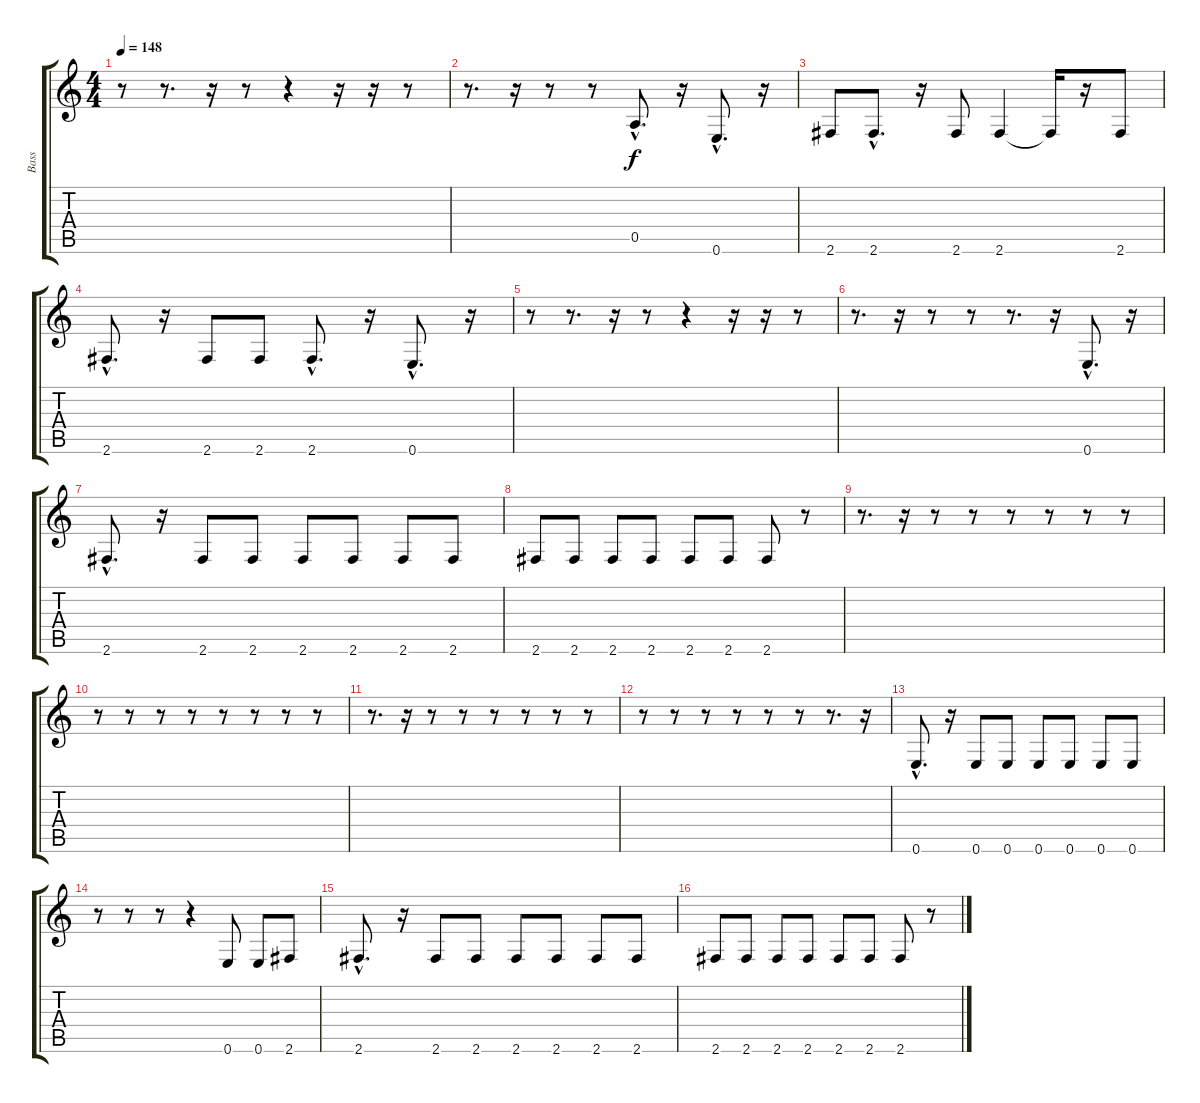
\track ("Bass" "Bass") {instrument electricbassfinger}
\staff {score tabs}
\tuning (E4 B3 G3 D3 A2 E2) {hide}
\ts (4 4)
\tempo 148
\clef g2
\ks c
r.8{dy f} r.8{d} r.16 r.8 r.4 r.16 r.16 r.8 |
r.8{d} r.16 r.8 r.8 0.5{hac}.8{d} r.16 0.6{hac}.8{d} r.16 |
2.6.8 2.6{hac}.8{d} r.16 2.6.8 2.6.4 2.6{t}.16 r.16 2.6.8 |
2.6{hac}.8{d} r.16 2.6.8 2.6.8 2.6{hac}.8{d} r.16 0.6{hac}.8{d} r.16 |
r.8 r.8{d} r.16 r.8 r.4 r.16 r.16 r.8 |
r.8{d} r.16 r.8 r.8 r.8{d} r.16 0.6{hac}.8{d} r.16 |
2.6{hac}.8{d} r.16 2.6.8 2.6.8 2.6.8 2.6.8 2.6.8 2.6.8 |
2.6.8 2.6.8 2.6.8 2.6.8 2.6.8 2.6.8 2.6.8 r.8 |
r.8{d} r.16 r.8 r.8 r.8 r.8 r.8 r.8 |
r.8 r.8 r.8 r.8 r.8 r.8 r.8 r.8 |
r.8{d} r.16 r.8 r.8 r.8 r.8 r.8 r.8 |
r.8 r.8 r.8 r.8 r.8 r.8 r.8{d} r.16 |
0.6{hac}.8{d} r.16 0.6.8 0.6.8 0.6.8 0.6.8 0.6.8 0.6.8 |
r.8 r.8 r.8 r.4 0.6.8 0.6.8 2.6.8 |
2.6{hac}.8{d} r.16 2.6.8 2.6.8 2.6.8 2.6.8 2.6.8 2.6.8 |
2.6.8 2.6.8 2.6.8 2.6.8 2.6.8 2.6.8 2.6.8 r.8
